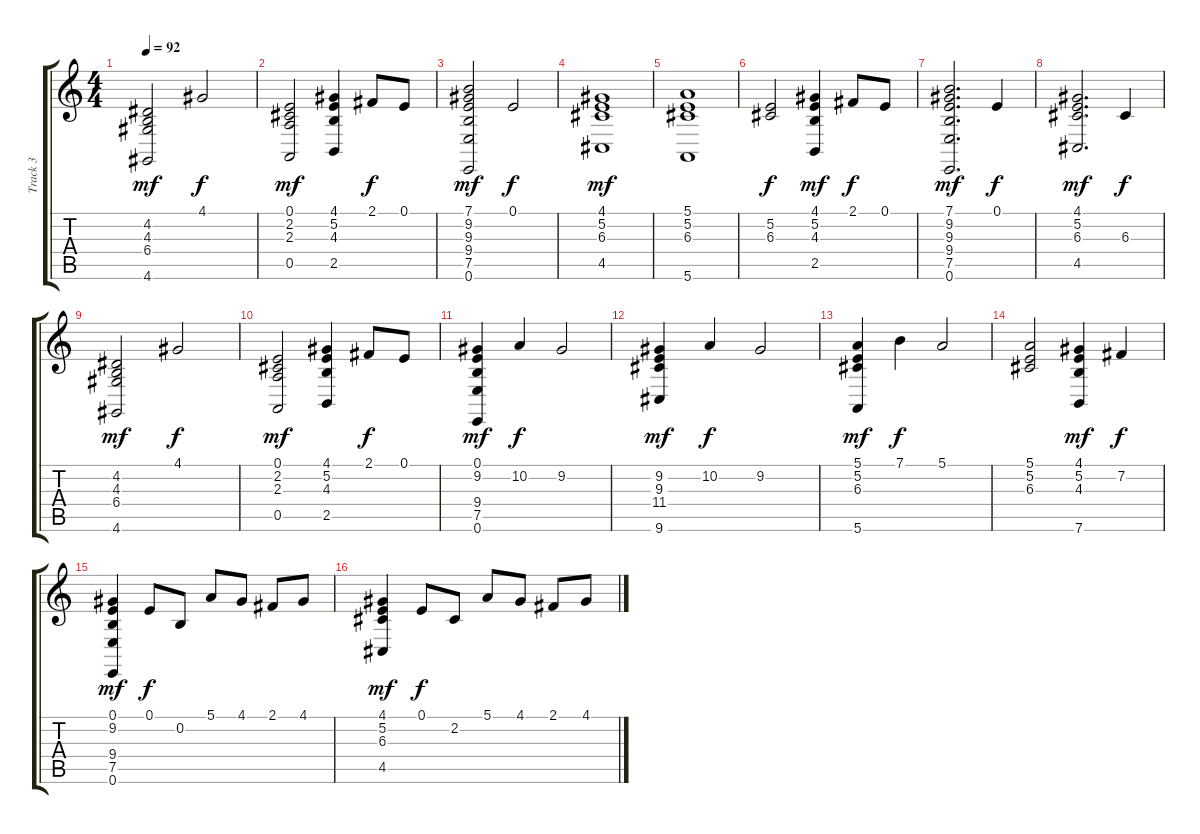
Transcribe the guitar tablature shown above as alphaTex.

\track ("Track 3" "Track 3") {instrument acousticgrandpiano}
\staff {score tabs}
\tuning (E4 B3 G3 D3 A2 E2) {hide}
\ts (4 4)
\tempo 92
\clef g2
\ks c
(4.2 4.3 6.4 4.6).2{dy mf} 4.1.2{dy f} |
(0.1 2.2 2.3 0.5).2{dy mf} (4.1 5.2 4.3 2.5).4 2.1.8{dy f} 0.1.8 |
(7.1 9.2 9.3 9.4 7.5 0.6).2{dy mf} 0.1.2{dy f} |
(4.1 5.2 6.3 4.5).1{dy mf} |
(5.1 5.2 6.3 5.6).1 |
(5.2 6.3).2{dy f} (4.1 5.2 4.3 2.5).4{dy mf} 2.1.8{dy f} 0.1.8 |
(7.1 9.2 9.3 9.4 7.5 0.6).2{d dy mf} 0.1.4{dy f} |
(4.1 5.2 6.3 4.5).2{d dy mf} 6.3.4{dy f} |
(4.2 4.3 6.4 4.6).2{dy mf} 4.1.2{dy f} |
(0.1 2.2 2.3 0.5).2{dy mf} (4.1 5.2 4.3 2.5).4 2.1.8{dy f} 0.1.8 |
(0.1 9.2 9.4 7.5 0.6).4{dy mf} 10.2.4{dy f} 9.2.2 |
(9.2 9.3 11.4 9.6).4{dy mf} 10.2.4{dy f} 9.2.2 |
(5.1 5.2 6.3 5.6).4{dy mf} 7.1.4{dy f} 5.1.2 |
(5.1 5.2 6.3).2 (4.1 5.2 4.3 7.6).4{dy mf} 7.2.4{dy f} |
(0.1 9.2 9.4 7.5 0.6).4{dy mf} 0.1.8{dy f} 0.2.8 5.1.8 4.1.8 2.1.8 4.1.8 |
(4.1 5.2 6.3 4.5).4{dy mf} 0.1.8{dy f} 2.2.8 5.1.8 4.1.8 2.1.8 4.1.8
